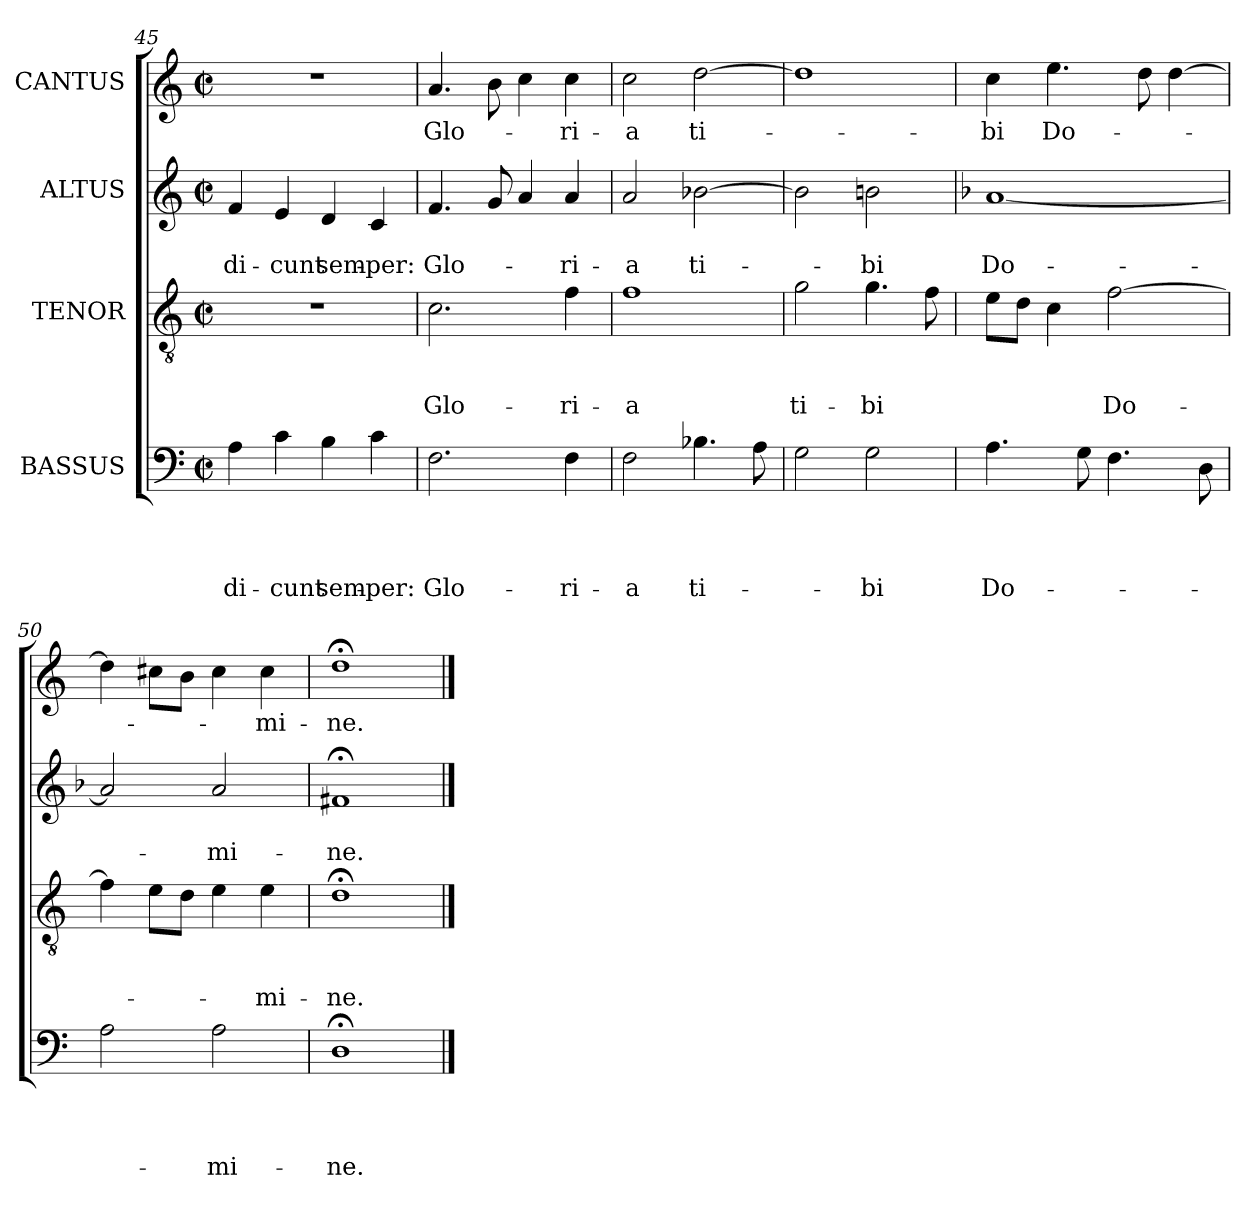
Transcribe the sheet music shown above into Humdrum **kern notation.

**kern	**text	**text	**text	**text	**kern	**text	**text	**text	**kern	**text	**text	**kern	**text
*part4	*part4	*part4	*part4	*part4	*part3	*part3	*part3	*part3	*part2	*part2	*part2	*part1	*part1
*staff4	*staff4	*staff4	*staff4	*staff4	*staff3	*staff3	*staff3	*staff3	*staff2	*staff2	*staff2	*staff1	*staff1
*I"BASSUS	*	*	*	*	*I"TENOR	*	*	*	*I"ALTUS	*	*	*I"CANTUS	*
!!LO:PB:g=z
*clefF4	*	*	*	*	*clefGv2	*	*	*	*clefG2	*	*	*clefG2	*
*k[]	*	*	*	*	*k[]	*	*	*	*k[]	*	*	*k[]	*
*C:	*	*	*	*	*C:	*	*	*	*C:	*	*	*C:	*
*M2/2	*	*	*	*	*M2/2	*	*	*	*M2/2	*	*	*M2/2	*
*met(c|)	*	*	*	*	*met(c|)	*	*	*	*met(c|)	*	*	*met(c|)	*
=45	=45	=45	=45	=45	=45	=45	=45	=45	=45	=45	=45	=45	=45
!	!	!	!	!LO:LY:b	!	!	!	!	!	!	!LO:LY:b	!	!
4A\	.	.	.	di-	1r	.	.	.	4f/	.	di-	1r	.
!	!	!	!	!LO:LY:b	!	!	!	!	!	!	!LO:LY:b	!	!
4c\	.	.	.	-cunt	.	.	.	.	4e/	.	-cunt	.	.
!	!	!	!	!LO:LY:b	!	!	!	!	!	!	!LO:LY:b	!	!
4B\	.	.	.	sem-	.	.	.	.	4d/	.	sem-	.	.
!	!	!	!	!LO:LY:b	!	!	!	!	!	!	!LO:LY:b	!	!
4c\	.	.	.	-per:	.	.	.	.	4c/	.	-per:	.	.
=46	=46	=46	=46	=46	=46	=46	=46	=46	=46	=46	=46	=46	=46
!	!	!	!	!LO:LY:b	!	!	!	!LO:LY:b	!	!	!LO:LY:b	!	!LO:LY:b
2.F\	.	.	.	Glo-	2.c\	.	.	Glo-	4.f/	.	Glo-	4.a/	Glo-
.	.	.	.	.	.	.	.	.	8g/	.	.	8b\	.
.	.	.	.	.	.	.	.	.	4a/	.	.	4cc\	.
!	!	!	!	!LO:LY:b	!	!	!	!LO:LY:b	!	!	!LO:LY:b	!	!LO:LY:b
4F\	.	.	.	-ri-	4f\	.	.	-ri-	4a/	.	-ri-	4cc\	-ri-
=47	=47	=47	=47	=47	=47	=47	=47	=47	=47	=47	=47	=47	=47
!	!	!	!	!LO:LY:b	!	!	!	!LO:LY:b	!	!	!LO:LY:b	!	!LO:LY:b
2F\	.	.	.	-a	1f	.	.	-a	2a/	.	-a	2cc\	-a
!	!	!	!	!LO:LY:b	!	!	!	!	!	!	!LO:LY:b	!	!LO:LY:b
4.B-X\	.	.	.	ti-	.	.	.	.	[>2b-X\	.	ti-	[>2dd\	ti-
8A\	.	.	.	.	.	.	.	.	.	.	.	.	.
=48	=48	=48	=48	=48	=48	=48	=48	=48	=48	=48	=48	=48	=48
!	!	!	!	!	!	!	!	!LO:LY:b	!	!	!	!	!
2G\	.	.	.	.	2g\	.	.	ti-	2b-\]	.	.	1dd]	.
!	!	!	!	!LO:LY:b	!	!	!	!LO:LY:b	!	!	!LO:LY:b	!	!
2G\	.	.	.	-bi	4.g\	.	.	-bi	2b\	.	-bi	.	.
.	.	.	.	.	8f\	.	.	.	.	.	.	.	.
=49	=49	=49	=49	=49	=49	=49	=49	=49	=49	=49	=49	=49	=49
*	*	*	*	*	*	*	*	*	*k[b-]	*	*	*	*
*	*	*	*	*	*	*	*	*	*F:	*	*	*	*
!	!	!	!	!LO:LY:b	!	!	!	!	!	!	!LO:LY:b	!	!LO:LY:b
4.A\	.	.	.	Do-	8e\L	.	.	.	[<1a	.	Do-	4cc\	-bi
.	.	.	.	.	8d\J	.	.	.	.	.	.	.	.
!	!	!	!	!	!	!	!	!	!	!	!	!	!LO:LY:b
.	.	.	.	.	4c\	.	.	.	.	.	.	4.ee\	Do-
8G\	.	.	.	.	.	.	.	.	.	.	.	.	.
!	!	!	!	!	!	!	!	!LO:LY:b	!	!	!	!	!
4.F\	.	.	.	.	[>2f\	.	.	Do-	.	.	.	.	.
.	.	.	.	.	.	.	.	.	.	.	.	8dd\	.
.	.	.	.	.	.	.	.	.	.	.	.	[>4dd\	.
8D\	.	.	.	.	.	.	.	.	.	.	.	.	.
=50	=50	=50	=50	=50	=50	=50	=50	=50	=50	=50	=50	=50	=50
2A\	.	.	.	.	4f\]	.	.	.	2a/]	.	.	4dd\]	.
.	.	.	.	.	8e\L	.	.	.	.	.	.	8cc#X\L	.
.	.	.	.	.	8d\J	.	.	.	.	.	.	8b\J	.
!	!	!	!	!LO:LY:b	!	!	!	!	!	!	!LO:LY:b	!	!
2A\	.	.	.	-mi-	4e\	.	.	.	2a/	.	-mi-	4cc#\	.
!	!	!	!	!	!	!	!	!LO:LY:b	!	!	!	!	!LO:LY:b
.	.	.	.	.	4e\	.	.	-mi-	.	.	.	4cc#\	-mi-
=51	=51	=51	=51	=51	=51	=51	=51	=51	=51	=51	=51	=51	=51
!	!	!	!	!LO:LY:b	!	!	!	!LO:LY:b	!	!	!LO:LY:b	!	!LO:LY:b
1D;<	.	.	.	-ne.	1d;<	.	.	-ne.	1f#X;	.	-ne.	1dd;<	-ne.
==	==	==	==	==	==	==	==	==	==	==	==	==	==
*-	*-	*-	*-	*-	*-	*-	*-	*-	*-	*-	*-	*-	*-
